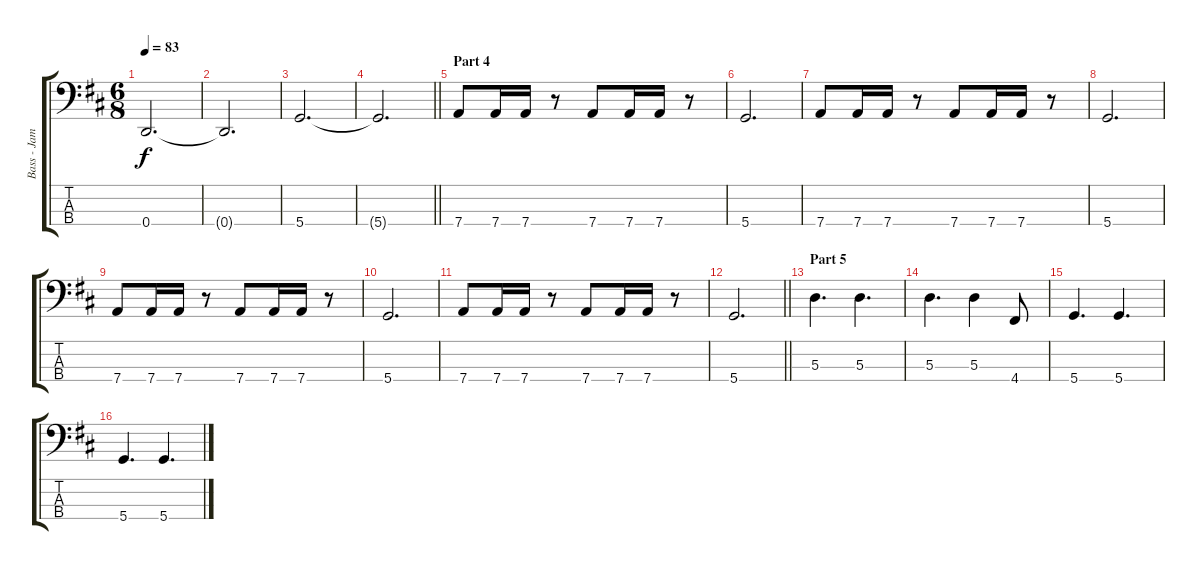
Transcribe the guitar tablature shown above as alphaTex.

\track ("Bass - James Johnston" "Bass - Jam") {instrument electricbassfinger}
\staff {score tabs}
\tuning (G2 D2 A1 D1) {hide}
\ts (6 8)
\tempo 83
\clef f4
\ks d
0.4.2{d dy f} |
0.4{t}.2{d} |
5.4.2{d} |
\barLineRight lightlight
5.4{t}.2{d} |
\section ("" "Part 4")
7.4.8 7.4.16 7.4.16 r.8 7.4.8 7.4.16 7.4.16 r.8 |
5.4.2{d} |
7.4.8 7.4.16 7.4.16 r.8 7.4.8 7.4.16 7.4.16 r.8 |
5.4.2{d} |
7.4.8 7.4.16 7.4.16 r.8 7.4.8 7.4.16 7.4.16 r.8 |
5.4.2{d} |
7.4.8 7.4.16 7.4.16 r.8 7.4.8 7.4.16 7.4.16 r.8 |
\barLineRight lightlight
5.4.2{d} |
\section ("" "Part 5")
5.3.4{d} 5.3.4{d} |
5.3.4{d} 5.3.4 4.4.8 |
5.4.4{d} 5.4.4{d} |
5.4.4{d} 5.4.4{d}
